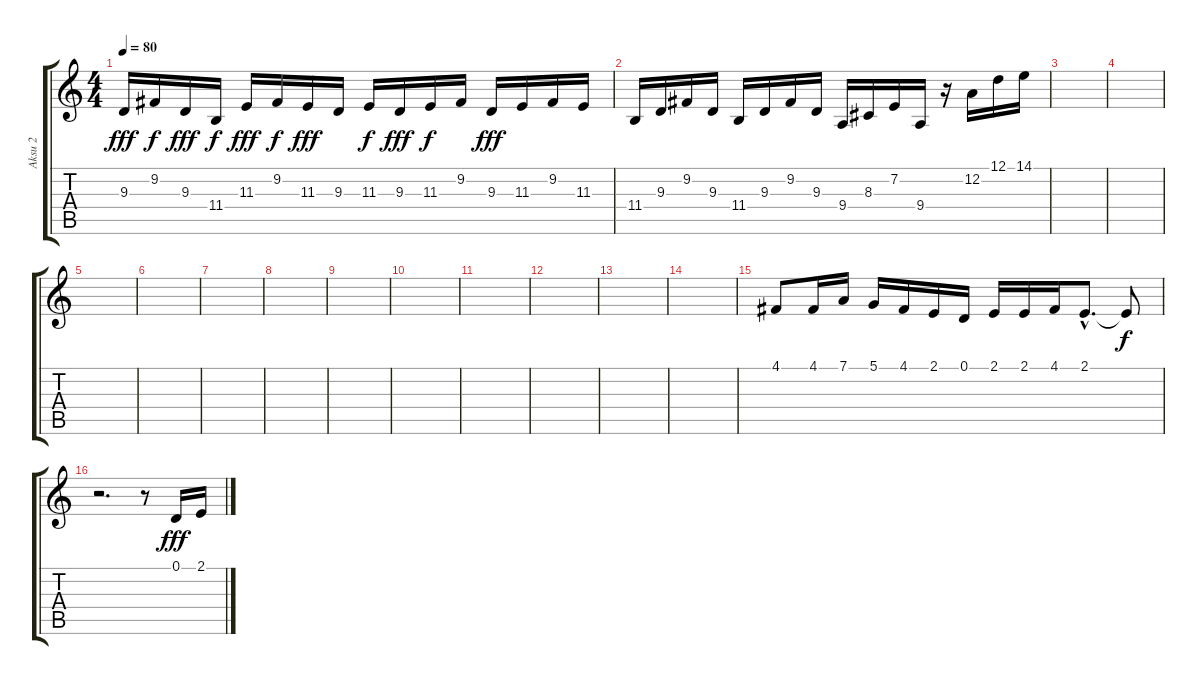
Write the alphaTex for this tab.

\track ("Aksu 2" "Aksu 2") {instrument brightacousticpiano}
\staff {score tabs}
\tuning (D4 A3 F3 C3 G2 D2) {hide}
\ts (4 4)
\tempo 80
\clef g2
\ks c
9.3.16{dy fff} 9.2.16{dy f} 9.3.16{dy fff} 11.4.16{dy f} 11.3.16{dy fff} 9.2.16{dy f} 11.3.16{dy fff} 9.3.16 11.3.16{dy f} 9.3.16{dy fff} 11.3.16{dy f} 9.2.16 9.3.16{dy fff} 11.3.16 9.2.16 11.3.16 |
11.4.16 9.3.16 9.2.16 9.3.16 11.4.16 9.3.16 9.2.16 9.3.16 9.4.16 8.3.16 7.2.16 9.4.16 r.16 12.2.16 12.1.16 14.1.16 |
|
|
|
|
|
|
|
|
|
|
|
|
4.1.8 4.1.16 7.1.16 5.1.16 4.1.16 2.1.16 0.1.16 2.1.16 2.1.16 4.1.16 2.1{hac}.8{d} 2.1{t}.8{dy f} |
r.2{d} r.8 0.1.16{dy fff} 2.1.16
